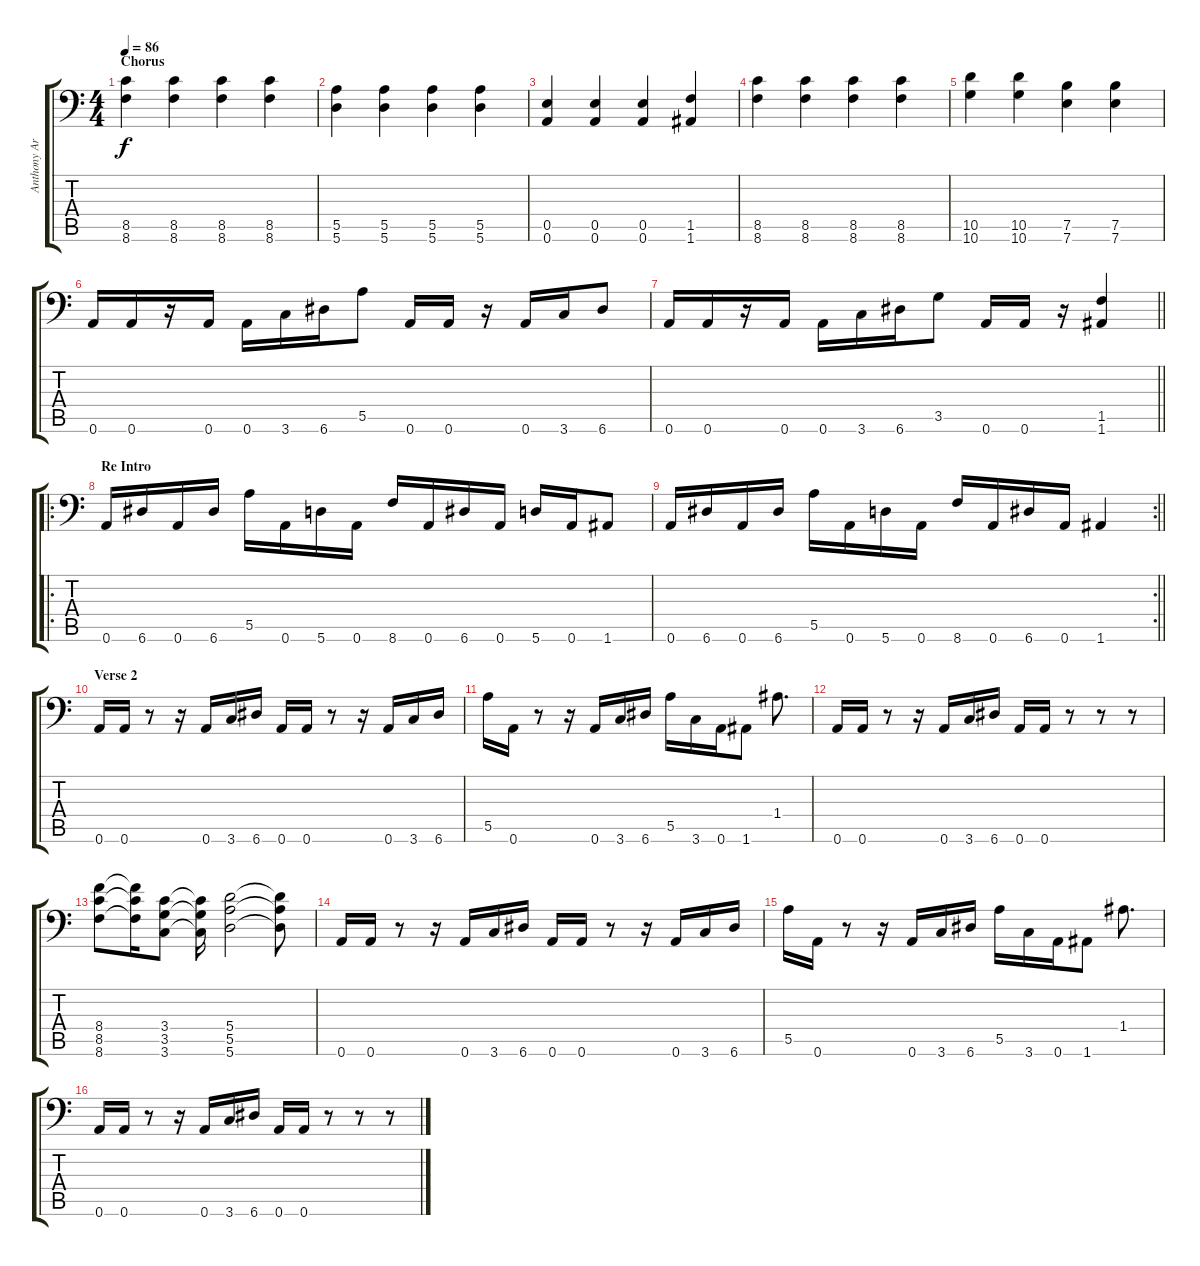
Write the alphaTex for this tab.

\track ("Anthony Armstrong" "Anthony Ar") {instrument distortionguitar}
\staff {score tabs}
\tuning (B3 Gb3 D3 A2 E2 A1) {hide}
\ts (4 4)
\section ("" "Chorus")
\tempo 86
\clef f4
\ks c
(8.5 8.6).4{dy f} (8.5 8.6).4 (8.5 8.6).4 (8.5 8.6).4 |
(5.5 5.6).4 (5.5 5.6).4 (5.5 5.6).4 (5.5 5.6).4 |
(0.5 0.6).4 (0.5 0.6).4 (0.5 0.6).4 (1.5 1.6).4 |
(8.5 8.6).4 (8.5 8.6).4 (8.5 8.6).4 (8.5 8.6).4 |
(10.5 10.6).4 (10.5 10.6).4 (7.5 7.6).4 (7.5 7.6).4 |
0.6.16 0.6.16 r.16 0.6.16 0.6.16 3.6.16 6.6.16 5.5.8 0.6.16 0.6.16 r.16 0.6.16 3.6.16 6.6.8 |
\barLineRight lightlight
0.6.16 0.6.16 r.16 0.6.16 0.6.16 3.6.16 6.6.16 3.5.8 0.6.16 0.6.16 r.16 (1.5 1.6).4 |
\ro
\section ("" "Re Intro")
0.6.16 6.6.16 0.6.16 6.6.16 5.5.16 0.6.16 5.6.16 0.6.16 8.6.16 0.6.16 6.6.16 0.6.16 5.6.16 0.6.16 1.6.8 |
\rc 2
\barLineRight lightlight
0.6.16 6.6.16 0.6.16 6.6.16 5.5.16 0.6.16 5.6.16 0.6.16 8.6.16 0.6.16 6.6.16 0.6.16 1.6.4 |
\section ("" "Verse 2")
0.6.16 0.6.16 r.8 r.16 0.6.16 3.6.16 6.6.16 0.6.16 0.6.16 r.8 r.16 0.6.16 3.6.16 6.6.16 |
5.5.16 0.6.16 r.8 r.16 0.6.16 3.6.16 6.6.16 5.5.16 3.6.16 0.6.16 1.6.8 1.4.8{d} |
0.6.16 0.6.16 r.8 r.16 0.6.16 3.6.16 6.6.16 0.6.16 0.6.16 r.8 r.8 r.8 |
(8.4 8.5 8.6).8 (8.4{t} 8.5{t} 8.6{t}).16 (3.4 3.5 3.6).8 (3.4{t} 3.5{t} 3.6{t}).16 (5.4 5.5 5.6).2 (5.4{t} 5.5{t} 5.6{t}).8 |
0.6.16 0.6.16 r.8 r.16 0.6.16 3.6.16 6.6.16 0.6.16 0.6.16 r.8 r.16 0.6.16 3.6.16 6.6.16 |
5.5.16 0.6.16 r.8 r.16 0.6.16 3.6.16 6.6.16 5.5.16 3.6.16 0.6.16 1.6.8 1.4.8{d} |
0.6.16 0.6.16 r.8 r.16 0.6.16 3.6.16 6.6.16 0.6.16 0.6.16 r.8 r.8 r.8
